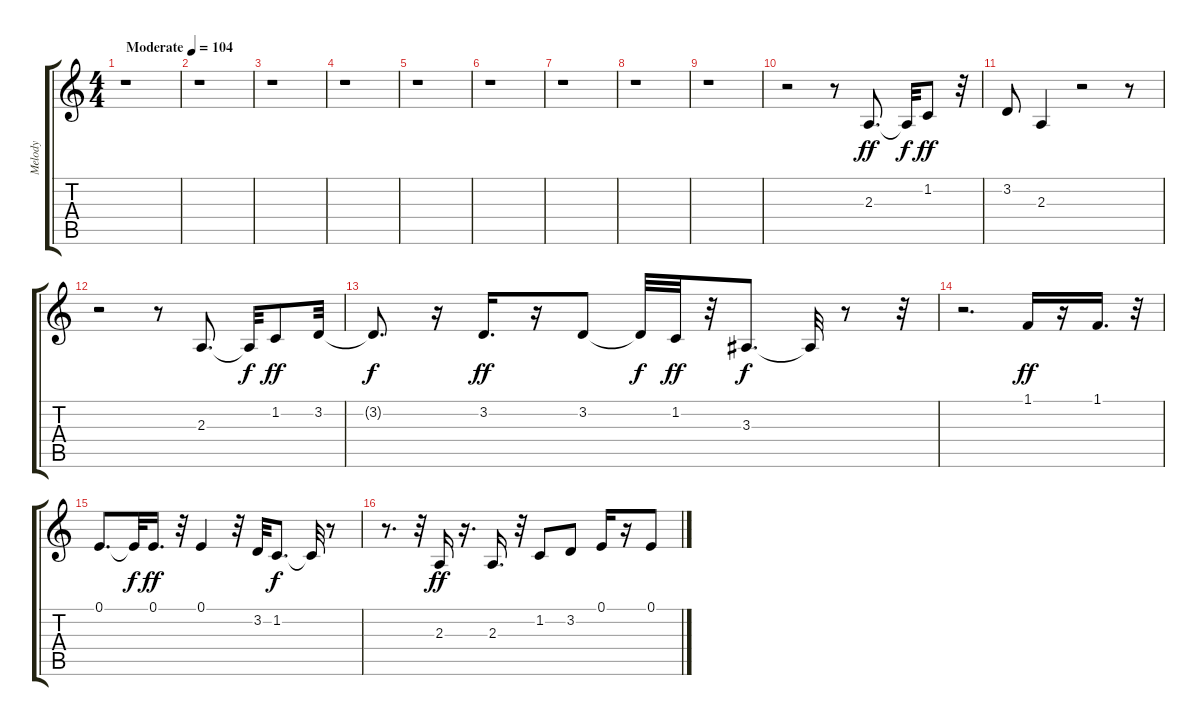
\track ("Melody" "Melody") {instrument acousticgrandpiano}
\staff {score tabs}
\tuning (E4 B3 G3 D3 A2 E2) {hide}
\ts (4 4)
\tempo (104 "Moderate")
\clef g2
\ks c
r.1{dy ff instrument acousticgrandpiano} |
r.1 |
r.1 |
r.1 |
r.1 |
r.1 |
r.1 |
r.1 |
r.1 |
r.2 r.8 2.3.8{d} 2.3{t}.32{dy f} 1.2.8{dy ff} r.32 |
3.2.8 2.3.4 r.2 r.8 |
r.2 r.8 2.3.8{d} 2.3{t}.32{dy f} 1.2.8{dy ff} 3.2.32 |
3.2{t}.8{d dy f} r.16 3.2.16{d dy ff} r.16 3.2.8 3.2{t}.32{dy f} 1.2.32{dy ff} r.32 3.3.8{d dy f} 3.3{t}.32 r.8 r.32 |
r.2{d} 1.1.16{dy ff} r.16 1.1.16{d} r.32 |
0.1.8{d} 0.1{t}.32{dy f} 0.1.16{d dy ff} r.32 0.1.4 r.32 3.2.32 1.2.8{d dy f} 1.2{t}.32 r.8 |
r.8{d} r.32 2.3.16{dy ff} r.16{d} 2.3.16{d} r.32 1.2.8 3.2.8 0.1.16 r.16 0.1.8
